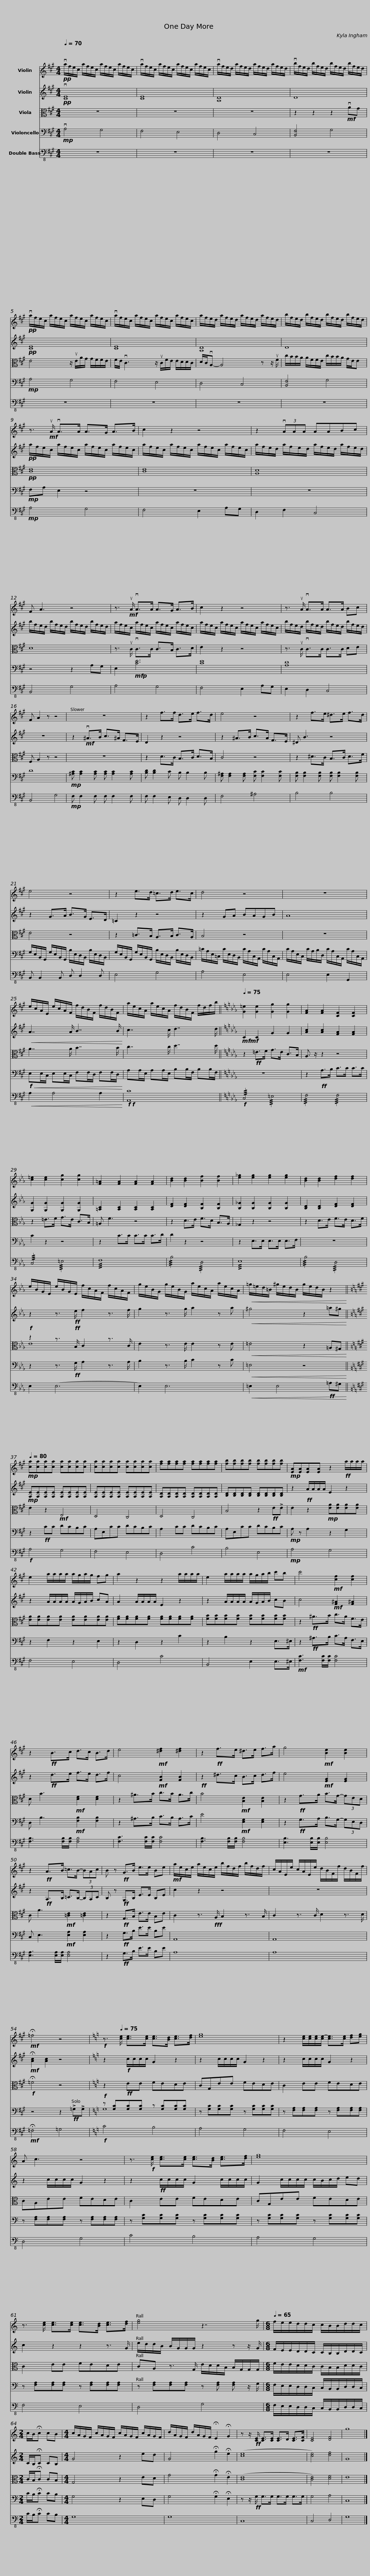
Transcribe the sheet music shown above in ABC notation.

X:1
%%score 1 2 ( 3 4 ) ( 5 6 ) 7
L:1/8
Q:1/4=70
M:4/4
I:linebreak $
K:A
V:1 treble
V:2 treble
V:3 alto
V:4 alto
V:5 bass
V:6 bass
V:7 bass-8
V:1
!pp! va/f/e/c/ a/f/e/c/ a/f/e/c/ a/f/e/c/ | va/f/e/c/ a/f/e/c/ a/f/e/c/ a/f/e/c/ |$ va/f/e/d/ a/f/e/d/ a/f/e/d/ a/f/e/d/ | vb/f/e/d/ b/f/e/d/ b/f/e/d/ b/f/e/d/ |$!pp! va/f/e/c/ a/f/e/c/ a/f/e/c/ a/f/e/c/ | %5
 va/f/e/c/ a/f/e/c/ a/f/e/c/ a/f/e/c/ |$ a/f/e/d/ a/f/e/d/ a/f/e/d/ a/f/e/d/ | b/f/e/d/ b/f/e/d/ b/f/e/d/ b/f/e/d/ |$ z3/2!mf! uA/ vA>A A>G A>B | c2 z2 z4 |$ %10
 z2 (3vAAA AABc | F A3 z4 |$ z3/2!mf! uA/ vA>A A>G A>B | c2 z2 z4 |$ z3/2 uA/ vA>A A>A Bc | %15
 F A2 z z4 | z8 |$ z2 f>f d>e f>d | e4 z4 | z2 f>e ^d>e f>d |$ %20
 e4 z4 | z2 e>d =c>d e>c |$ d4 z4 | z8 |$ e/c/A/E/ e/c/A/F/ f/d/B/F/ f/d/B/F/ | %25
 a/e/c/A/ a/e/c/A/ f/d/B/F/ f/d/f/b/ ||$[K:Eb][Q:1/4=75] [G=e]2 [Ge]2 [Gg]2 [Gg]2 | [FA]2 [FA]2 [CF]2 [CF]2 | [c=e]2 [ce]2 [cg]2 [cg]2 | [F=A]2 [FA]2 [FA]2 [FA]2 |$ %30
 [Bd]2 [Bd]2 [Bf]2 [Bf]2 | [e_g]2 [eg]2 [eg]2 [eg]2 | [Bd]2 [Bd]2 [df]2 [df]2 | e/B/G/E/ e/B/G/E/ f/c/A/F/ f/c/A/F/ |$ g/e/B/G/ g/e/B/G/ a/e/c/A/ a/e/c/A/ | %35
!<(! =g/=e/d/=B/ ^g/e/d/B/ g/e/d/B/ z2!<)! ||$[K:A][Q:1/4=80]!mp! [ca][ca][ca][ca] [ca][ca][ca][ca] | [ca][ca][ca][ca] [ca][ca][ca][ca] | [fa][fa][fa][fa] [fa][fa][fa][fa] |$ [fb][fb][fb][fb] [fb][fb][fb][fb] | %40
!mp! [EA][EA][EA][EA] z2!ff! a/a/a/a/ | e2 a/a/a/a/ a/g/a/g/ fg |$ a2 z2 z2 a/a/a/a/ | e2 a/a/a/a/ a/g/a/b/ c'b | c'4!mf! [cf]2 [cf]2 |$ %45
 z2!ff! B>c d>c B>d | e4!mf! [^df]2 [^df]2 | z2!ff! f>e ^d>e f>a | g4!mf! [Be]2 [Be]2 |$ z2!ff! A>B =c>B- (3BAc | %50
 B z!ff! G>B e>e Be |!mf! a/e/c/e/ a/e/c/e/ b/f/d/f/ b/f/d/f/ |$ c/A/E/e/ c/A/E/e/ d/B/F/f/ d/B/F/f/ |!mf! !fermata!=f4 z4 |[K:C]!f! z3/2[Q:1/4=75] [ce]/ [ce]>[ce] [ce]>[Bd] [ce]>[df] |$ %55
 [eg]8 | z2 [ce]/[ce]/[ce]/[ce-]/ [ce]>[ce] [df][eg] | A c3 z4 |$ z3/2!f! [ce]/ [ce]>[ce] [ce]>[Bd] [ce]>[df] | [eg]8 | %60
 z3/2 [ce]/ [ce]>[ce] [ce]>[Bd] [ce]>[df] |$ [eg]4 z7/2 g/ |[M:6/8][Q:1/4=65] f/e/e/d/d/c/ c/B/B/d/d/c/ |[M:2/4] c/B/!fermata!c cB |$[M:4/4] c/A/G/F/ c/A/G/F/ c/A/G/F/ c/A/G/F/ | %65
 d/A/G/F/ d/A/G/F/ !fermata!E2 !fermata!G2 | z z/!ff! [CE]/ [CE]>[CE] [CE]>D [CE]>[CF] | [CE]4 [DF]4 | g8 |] %69
V:2
!pp! v[CE]8 | [CE]8 |$ [A,D]8 | D8 |$!pp! [CE]8 | %5
 [CE]8 |$ [A,D]8 | D8 |$!pp! a/f/e/c/ a/f/e/c/ a/f/e/c/ a/f/e/c/ | a/f/e/c/ a/f/e/c/ a/f/e/c/ a/f/e/c/ |$ %10
 a/f/e/d/ a/f/e/d/ a/f/e/d/ a/f/e/d/ | b/f/e/d/ b/f/e/d/ b/f/e/d/ b/f/e/d/ |$ a/f/e/c/ a/f/e/c/ a/f/e/c/ a/f/e/c/ | a/f/e/c/ a/f/e/c/ a/f/e/c/ a/f/e/c/ |$ b/f/e/d/ b/f/e/d/ b/f/e/d/ b/f/e/d/ | %15
 z8 | z2!mf! v^A>B c>^A F>E |$ D2 z2 z4 | z2 ^A>B c>A F>E | ^D B3 z4 |$ %20
 z2 G>A B>G E>D | =C2 z2 z4 |$ z2 GA BAGB | A8 |$!<(! A7/2 A/ B7/2 B/!<)! | %25
 c7/2 c/ d7/2 d/ ||$[K:Eb]!mf!!mf! C2 C2 G2 G2 | [Ac]2 [Ac]2 [FA]2 [FA]2 | [G,G]2 [G,G]2 [G,G]2 [G,G]2 | [=A,C]2 [A,C]2 [A,C]2 [A,C]2 |$ %30
 [DF]2 [DF]2 [B,F]2 [B,F]2 | [B,_G]2 [B,G]2 [B,G]2 [B,G]2 | [B,D]2 [B,D]2 [DF]2 [DF]2 | z2 z3/2!ff! e/ f2 z3/2 f/ |$ g2 z3/2 g/ a2 z a | %35
!<(! ^g4 z2 =a^g!<)! ||$[K:A]!mp! [A,E][A,E][A,E][A,E] [A,E][A,E][A,E][A,E] | [A,E][A,E][A,E][A,E] [A,E][A,E][A,E][A,E] | [A,D][A,D][A,D][A,D] [A,D][A,D][A,D][A,D] |$ [B,D][B,D][B,D][B,D] [B,D][B,D][B,D][B,D] | %40
 z2!ff! A/A/A/A/ E2 z2 | z2 A/A/A/A/ A/G/A/B/ cA |$ A2 A/A/A/A/ E2 z2 | z2 A/A/A/A/ A/G/A/B/ cB | c4!mf! [F^A]2 [F^A]2 |$ %45
 z2!ff! d>e f>e d>f | c4!mf! [FB]2 [FB]2 |!ff! z2 ^d>c B>c d>f | e4!mf! [EG]2 [EG]2 |$ z2!ff! A,>B, =C>B,- (3B,A,C | %50
 B, z!ff! G,>B, E>E B,E | c2 z2 z4 |$ z8 |!mf! !fermata![Ac]2 [Ac]2 z4 |[K:C] z2!f! c/c/c/c/ G2 z2 |$ %55
 z2 c/c/c/c/ G2 z2 | z2 c/c/c/c/ G2 z2 | z2 c/c/c/c/ G2 z2 |$ z2!ff! c/c/c/c/ G2 c/c/c/c/ | G2 c/c/c/c/ c/B/c/d/ ed | %60
 c2 z2 z2 z3/2 G/ |$ e/d/d/B/ B/G/G/G/ z2 z z/ G/ |[M:6/8] F/E/E/D/D/C/ C/B,/B,/D/D/C/ |[M:2/4] C/B,/!fermata!C CB, |$[M:4/4] G4 z2 ed | %65
 G4 !fermata!g2 !fermata!e2 | ([ce]8 | [ce]4) [df]4 | G8 |] %69
V:3
 z8 | z8 |$ z8 | z2 z2 z2!mf! vAG |$ E4 z/ uE/A/G/ G/F/F/E/ | %5
 F/E/ vC3 z/ uC/F/E/ E/D/D/C/ |$ D/C/vA,- A,4 z z/ uF/ | c/B/B/A/ A/F/F/E/ c/B/B/A/ G/E/E |$!pp! [CE]8 | [CE]8 |$ %10
 [A,D]8 | D8 |$ z3/2 uC/ vC>C C>B, C>D | E2 z2 z4 |$ z3/2 uC/ vC>C C>C DE | %15
 F, A,2 z z4 | z8 |$ z2 D>C B,>C D>B, | C4 z4 | z2 ^D>C B,>C D>F |$ %20
 E4 z4 | z2 =C>B, A,>B, C>A, |$ B,4 z4 | z8 |$ A7/2 A/ B7/2 B/ | %25
 c7/2 c/ d7/2 d/ ||$[K:Eb] z2!ff! =E>F G>E C>B, | A,3/2 z/ z2 z4 | z2 =E>F G>E C>B, | =A, F3 z4 |$ %30
 z2 D>E F>D B,>A, | _G,2 z2 z4 | z2 D>E F>E D>F |!f! z2 z3/2!ff! B,/ C2 z3/2 C/ |$ E2 z3/2 E/ E2 z E | %35
!<(! =E4 z2 =A,^G,!<)! ||$[K:A] E2 z2!mf! E,4 | D,4 C,4 | D,4 C,4 |$ B,4 z2!ff! E!>!E | %40
 E2 z2!mp! [EA][EA][EA][EA] | [EA][EA][EA][EA] [EA][EA][EA][EA] |$ [FA][FA][FA][FA] [FA][FA][FA][FA] | [FB][FB][FB][FB] [FB][FB][FB][FB] | z2!ff! ^A>B c>A F>E |$ %45
 D B3!mf! [DF]2 [DF]2 | z2 ^A>B c>B A>c | B4!mf! [B,E]2 [B,E]2 | z2!ff! G>A B>G- (3GED |$ C A3!mf! [=CE]2 [=CE]2 | %50
 z2!ff! G,>B, E>E B,E | C2 z3/2!fff! A,/ B,2 z3/2 B,/ |$ C2 z3/2 C/ D2 z3/2 D/ |!f! !fermata!=F4 z4 |[K:C] z2!ff! EE FEDE |$ %55
 CG,EE FEDE | C2 EE FEDE | CA,EE FEDE |$ C2 EE FEDE | CG,EE FEDE | %60
 C2 EE FEDE |$ CA, z3/2 G,/ E/D/D/B,/ B,/G,/G,/G,/ |[M:6/8] F/E/E/D/D/C/ C/B,/B,/D/D/C/ |[M:2/4] C/B,/!fermata!C CB, |$[M:4/4] G,4 z2 ED | %65
 G4 !fermata!G2 !fermata!E2 | ([CE]8 | [CE]4) [DF]4 | E8 |] %69
V:4
 x8 | x8 |$ x8 | x8 |$ x8 | %5
 x8 |$ x8 | x8 |$ x8 | x8 |$ %10
 x8 | x8 |$ x8 | x8 |$ x8 | %15
 x8 | x8 |$ x8 | x8 | x8 |$ %20
 x8 | x8 |$ x8 | x8 |$ x8 | %25
 x8 ||$[K:Eb] x8 | x8 | x8 | x8 |$ %30
 x8 | x8 | x8 | E8 |$ x8 | %35
 x8 ||$[K:A] x8 | x8 | x8 |$ x8 | %40
 x8 | x8 |$ x8 | x8 | x8 |$ %45
 x8 | x8 | x8 | x8 |$ x8 | %50
 x8 | x8 |$ x8 | x8 |[K:C] x8 |$ %55
 x8 | x8 | x8 |$ x8 | x8 | %60
 x8 |$ x8 |[M:6/8] x6 |[M:2/4] x4 |$[M:4/4] x8 | %65
 x8 | x8 | x8 | x8 |] %69
V:5
!mp! vA,4 G,4 | F,4 E,4 |$ D,4 C,4 | [B,,F,]4 G,4 |$!mp! A,4 G,4 | %5
 F,4 E,4 |$ D,4 C,4 | [B,,F,]4 G,4 |$!mp! F,A, E,2 z4 | z8 |$ %10
 z8 | z4 z2 A,G, |$ E,2!mf!!p! [CE]6 | [CE]8 |$ [A,D]8 | %15
 D8 |!mp! [^A,C] [A,C]2 [A,C] [A,C] [A,C]2 [A,C] |$ [B,D] [B,D]2 C B, B,2 B, | [F,^A,] [F,A,]2 [F,A,] [F,C] [F,C]2 [F,C] | [F,B,] [F,B,]2 [F,B,] [F,B,] [F,B,]2 [F,B,] |$ %20
 G,/E,/B,,/G,,/ G,/E,/B,,/G,,/ B,/E,/D,/B,,/ B,/E,/D,/B,,/ | G,/E,/B,,/G,,/ G,/E,/B,,/G,,/ B,/E,/D,/B,,/ B,/E,/D,/B,,/ |$ =C/A,/E,/=C,/ C/E,/D,/B,,/ C/A,/C,/A,,/ C/A,/C,/A,,/ | C/A,/E,/C,/ C/A,/B,/D,/ C/A,/C,/A,,/ C/A,/C,/A,,/ |$!f!!<(! E,E,/C,/ E,E,/C,/ F,F,/D,/ F,F,/D,/!<)! | %25
 A,A,/E,/ A,A,/E,/ B,B,/F,/ B,B,/F,/ ||$[K:Eb] z8 | z2!ff! A,>B, C>C C>C | C2 z2 z4 | z2 C>C C>C C>D |$ %30
 D2 z2 z4 | z2 E,>E, E,>E, E,>F, | z8 | z2 z3/2!ff! G,/ A,2 z3/2 A,/ |$ B,2 z3/2 B,/ C2 z C | %35
!<(! =E,4 z4!<)! ||$[K:A] z2!ff! CC DCB,C | A,E,CC DCB,C | A,2 CC DCB,C |$ A,E,CC DCB,C | %40
!mp! A, z A,2 z2 G,2 | z2 F,2 z2 E,2 |$ z2 D,2 z2 C2 | z2 B,2 z2 E,>^E, | z2!ff! ^A,>B, C>A, F,>E, |$ %45
 D, B,3!mf! [F,B,]2 [F,B,]2 | z2 ^A,>B, C>B, A,>C | E4!mf! [E,G,]2 [E,G,]2 | z2!ff! G,>A, B,>G,- (3G,E,D, |$ C, E,3!mf! [E,A,]2 [E,A,]2 | %50
 z2!ff! G,>B, E>E B,E | A,,8 |$ A,,8 | z4 z2!ff! !>!=G,!>!G, |[K:C]!f! z [G,C][G,C][G,C] z [G,C][G,C][G,C] |$ %55
 z [G,C][G,C][G,C] z [G,C][G,C][G,C] | z [F,A,][F,A,][F,A,] z [F,A,][F,A,][F,A,] | z [F,A,][F,A,][F,A,] z [F,A,][F,A,][F,A,] |$ z [G,C][G,C][G,C] z [G,C][G,C][G,C] | z [G,C][G,C][G,C] z [G,C][G,C][G,C] | %60
 z [F,A,][F,A,][F,A,] z [F,A,][F,A,][F,A,] |$ z [F,A,][F,A,][F,A,] z [F,A,] [F,A,] z/ G,/ |[M:6/8] F,/E,/E,/D,/D,/C,/ C,/B,,/B,,/D,/D,/C,/ |[M:2/4] C/B,/!fermata!C CB, |$[M:4/4] G,4 z2 E,D, | %65
 G,4 !fermata!G,2 !fermata!E,2 | z z/!ff! G,/ G,>G, G,>G, G,>G, | G,4 A,4 | C,8 |] %69
V:6
 x8 | x8 |$ x8 | x8 |$ x8 | %5
 x8 |$ x8 | x8 |$ x8 | x8 |$ %10
 x8 | x8 |$ x8 | x8 |$ x8 | %15
 x8 | x8 |$ x8 | x8 | x8 |$ %20
 x8 | x8 |$ x8 | x8 |$ x8 | %25
 x8 ||$[K:Eb] x8 | x8 | x8 | x8 |$ %30
 x8 | x8 | x8 | x8 |$ x8 | %35
 x8 ||$[K:A] x8 | x8 | x8 |$ x8 | %40
 x8 | x8 |$ x8 | x8 | x8 |$ %45
 x8 | x8 | x8 | x8 |$ x8 | %50
 x8 | x8 |$ x8 | x8 |[K:C] G,8 |$ %55
 x8 | x8 | x8 |$ x8 | x8 | %60
 x8 |$ x8 |[M:6/8] x6 |[M:2/4] x4 |$[M:4/4] x8 | %65
 x8 | x8 | x8 | x8 |] %69
V:7
 z8 | z8 |$ z8 | z8 |$ z8 | %5
 z8 |$ z8 | z8 |$!mp! A,4 G,4 | F,4 E,2 A,G, |$ %10
 D,2 F,2 C,4 | B,,4 G,4 |$ A,4 G,4 | F,4 E,2 A,G, |$ E,2 D,2 C,4 | %15
 B,,4 G,4 |!mp! F, F,2 F, F, F,2 F, |$ F, F,2 E, D, D,2 D, | F,4 ^A,4 | B,4 B,4 |$ %20
 B,, B,,2 B,, D, D,2 D, | E,4 G,4 |$ A,4 E,4 | E,4 E,2 G,,2 |$!<(! A,2 A,4 A,2!<)! | %25
!f!!f! [A,,C]8 ||$[K:Eb]!f! !///!C,4 !///!=E,4 | !///!F,4 !///!F,4 | !///!C,4 !///!=E,4 | !///!F,8 |$ %30
 !///!B,4 !///!D,4 | !///!E,8 | !///!B,4 !///!D,4 | E,2 (E,6 |$ E,2) E,6 | %35
!<(! =E,2 E,4!ff! =A,^G,!<)! ||$[K:A]!f! A,4 G,4 | F,4 E,4 | D,4 C4 |$ B,4 E,4 | %40
!mp! A,4 G,4 | F,4 E,4 |$ D,4 C4 | B,,4 E,2 E,>^E, |!mf! [F,C]3 [F,C]/[F,C]/ [F,C]4 |$ %45
 [F,B,]3 [F,B,]/[F,B,]/ [F,B,]4 | [F,C]3 [F,C]/[F,C]/ [F,C]4 | [F,B,]3 [F,B,]/[F,B,]/ [F,B,]4 | [E,B,]3 [E,B,]/[E,B,]/ [E,B,]4 |$ [E,A,]3 [E,A,]/[E,A,]/ [E,A,]4 | %50
 z2!ff! G,>B, E>E B,E | A,8 |$ A,8 |!mf! !fermata!=F,4 =G,4 |[K:C]!f! C4 B,4 |$ %55
 A,4 G,4 | F,4 E,4 | D,4 G,4 |$ C4 B,4 | A,4 G,4 | %60
 F,4 E,4 |$ D,4 G,4 |[M:6/8] F,/E,/E,/D,/D,/C,/ C,/B,,/B,,/D,/D,/C,/ |[M:2/4] C/B,/!fermata!C CB, |$[M:4/4] G,8 | %65
 G,8 | C,8 | C,4 D,4 | G,8 |] %69
